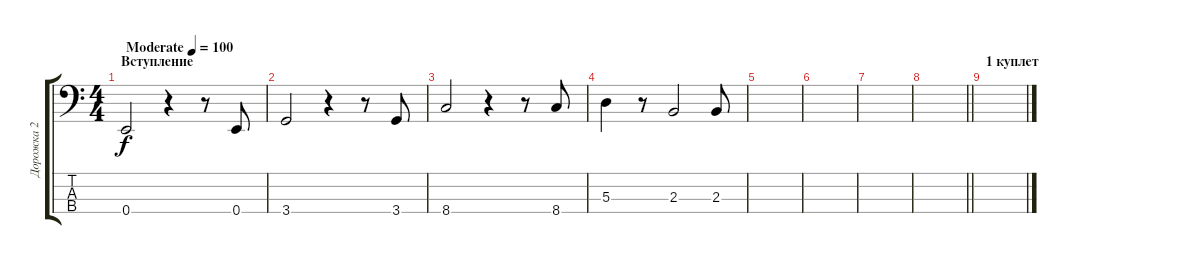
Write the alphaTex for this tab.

\track ("Дорожка 2" "Дорожка 2") {mute instrument electricbassfinger}
\staff {score tabs}
\tuning (G2 D2 A1 E1) {hide}
\ts (4 4)
\section ("" "Вступление")
\tempo (100 "Moderate")
\clef f4
\ks c
0.4.2{dy f instrument electricbassfinger} r.4 r.8 0.4.8 |
3.4.2 r.4 r.8 3.4.8 |
8.4.2 r.4 r.8 8.4.8 |
5.3.4 r.8 2.3.2 2.3.8 |
|
|
|
\barLineRight lightlight
|
\section ("" "1 куплет")
